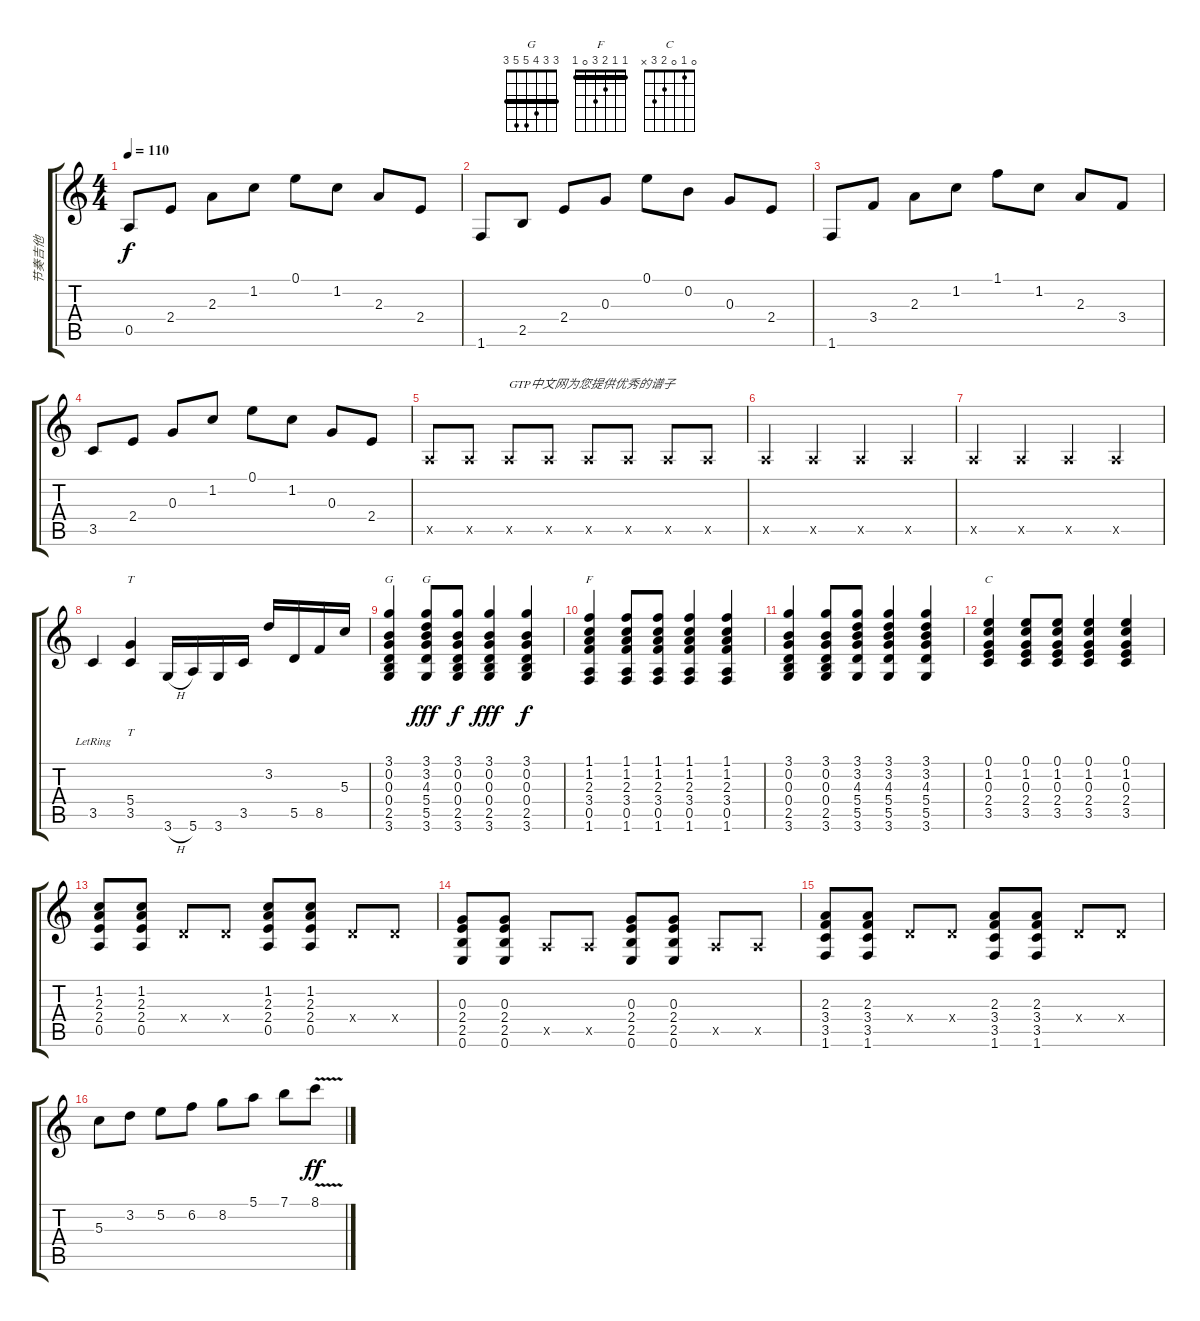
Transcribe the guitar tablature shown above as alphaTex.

\track ("节奏吉他" "节奏吉他") {instrument acousticguitarnylon}
\staff {score tabs}
\tuning (E4 B3 G3 D3 A2 E2) {hide}
\chord ("G" 3 0 0 0 2 3)
\chord ("G" 3 3 4 5 5 3) {barre 3}
\chord ("F" 1 1 2 3 0 1) {barre 1}
\chord ("C" 0 1 0 2 3 x)
\ts (4 4)
\tempo 110
\clef g2
\ks c
0.5.8{dy f instrument acousticguitarnylon} 2.4.8 2.3.8 1.2.8 0.1.8 1.2.8 2.3.8 2.4.8 |
1.6.8 2.5.8 2.4.8 0.3.8 0.1.8 0.2.8 0.3.8 2.4.8 |
1.6.8 3.4.8 2.3.8 1.2.8 1.1.8 1.2.8 2.3.8 3.4.8 |
3.5.8 2.4.8 0.3.8 1.2.8 0.1.8 1.2.8 0.3.8 2.4.8 |
0.5{x}.8 0.5{x}.8 0.5{x}.8{txt "GTP中文网为您提供优秀的谱子"} 0.5{x}.8 0.5{x}.8 0.5{x}.8 0.5{x}.8 0.5{x}.8 |
0.5{x}.4 0.5{x}.4 0.5{x}.4 0.5{x}.4 |
0.5{x}.4 0.5{x}.4 0.5{x}.4 0.5{x}.4 |
3.5{lr}.4 (5.4 3.5).4{tt} 3.6{h}.16 5.6.16 3.6.16 3.5.16 3.2.16 5.5.16 8.5.16 5.3.16 |
(3.1 0.2 0.3 0.4 2.5 3.6).4{ch "G"} (3.1 3.2 4.3 5.4 5.5 3.6).8{ch "G" dy fff} (3.1 0.2 0.3 0.4 2.5 3.6).8{dy f} (3.1 0.2 0.3 0.4 2.5 3.6).4{dy fff} (3.1 0.2 0.3 0.4 2.5 3.6).4{dy f} |
(1.1 1.2 2.3 3.4 0.5 1.6).4{ch "F"} (1.1 1.2 2.3 3.4 0.5 1.6).8 (1.1 1.2 2.3 3.4 0.5 1.6).8 (1.1 1.2 2.3 3.4 0.5 1.6).4 (1.1 1.2 2.3 3.4 0.5 1.6).4 |
(3.1 0.2 0.3 0.4 2.5 3.6).4 (3.1 0.2 0.3 0.4 2.5 3.6).8 (3.1 3.2 4.3 5.4 5.5 3.6).8 (3.1 3.2 4.3 5.4 5.5 3.6).4 (3.1 3.2 4.3 5.4 5.5 3.6).4 |
(0.1 1.2 0.3 2.4 3.5).4{ch "C"} (0.1 1.2 0.3 2.4 3.5).8 (0.1 1.2 0.3 2.4 3.5).8 (0.1 1.2 0.3 2.4 3.5).4 (0.1 1.2 0.3 2.4 3.5).4 |
(1.2 2.3 2.4 0.5).8 (1.2 2.3 2.4 0.5).8 0.4{x}.8 0.4{x}.8 (1.2 2.3 2.4 0.5).8 (1.2 2.3 2.4 0.5).8 0.4{x}.8 0.4{x}.8 |
(0.3 2.4 2.5 0.6).8 (0.3 2.4 2.5 0.6).8 0.5{x}.8 0.5{x}.8 (0.3 2.4 2.5 0.6).8 (0.3 2.4 2.5 0.6).8 0.5{x}.8 0.5{x}.8 |
(2.3 3.4 3.5 1.6).8 (2.3 3.4 3.5 1.6).8 0.4{x}.8 0.4{x}.8 (2.3 3.4 3.5 1.6).8 (2.3 3.4 3.5 1.6).8 0.4{x}.8 0.4{x}.8 |
5.3.8 3.2.8 5.2.8 6.2.8 8.2.8 5.1.8 7.1.8 8.1{v}.8{dy ff}
